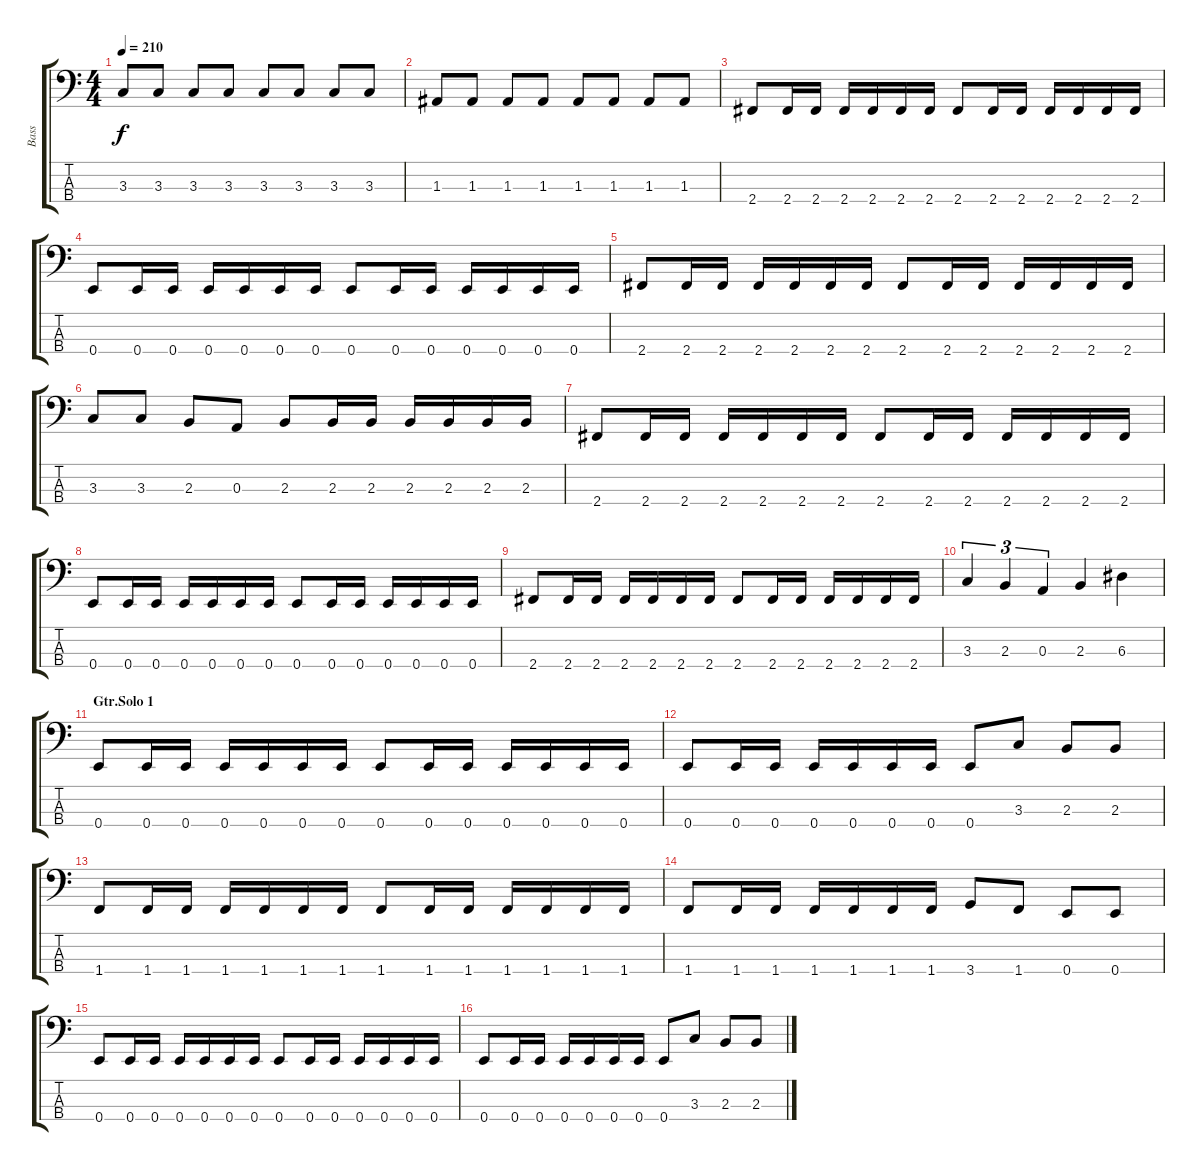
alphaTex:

\track ("Bass" "Bass") {instrument electricbasspick}
\staff {score tabs}
\tuning (G2 D2 A1 E1) {hide}
\ts (4 4)
\tempo 210
\clef f4
\ks c
3.3.8{dy f} 3.3.8 3.3.8 3.3.8 3.3.8 3.3.8 3.3.8 3.3.8 |
1.3.8 1.3.8 1.3.8 1.3.8 1.3.8 1.3.8 1.3.8 1.3.8 |
2.4.8 2.4.16 2.4.16 2.4.16 2.4.16 2.4.16 2.4.16 2.4.8 2.4.16 2.4.16 2.4.16 2.4.16 2.4.16 2.4.16 |
0.4.8 0.4.16 0.4.16 0.4.16 0.4.16 0.4.16 0.4.16 0.4.8 0.4.16 0.4.16 0.4.16 0.4.16 0.4.16 0.4.16 |
2.4.8 2.4.16 2.4.16 2.4.16 2.4.16 2.4.16 2.4.16 2.4.8 2.4.16 2.4.16 2.4.16 2.4.16 2.4.16 2.4.16 |
3.3.8 3.3.8 2.3.8 0.3.8 2.3.8 2.3.16 2.3.16 2.3.16 2.3.16 2.3.16 2.3.16 |
2.4.8 2.4.16 2.4.16 2.4.16 2.4.16 2.4.16 2.4.16 2.4.8 2.4.16 2.4.16 2.4.16 2.4.16 2.4.16 2.4.16 |
0.4.8 0.4.16 0.4.16 0.4.16 0.4.16 0.4.16 0.4.16 0.4.8 0.4.16 0.4.16 0.4.16 0.4.16 0.4.16 0.4.16 |
2.4.8 2.4.16 2.4.16 2.4.16 2.4.16 2.4.16 2.4.16 2.4.8 2.4.16 2.4.16 2.4.16 2.4.16 2.4.16 2.4.16 |
3.3.4{tu (3 2)} 2.3.4{tu (3 2)} 0.3.4{tu (3 2)} 2.3.4 6.3.4 |
\section ("" "Gtr.Solo 1")
0.4.8 0.4.16 0.4.16 0.4.16 0.4.16 0.4.16 0.4.16 0.4.8 0.4.16 0.4.16 0.4.16 0.4.16 0.4.16 0.4.16 |
0.4.8 0.4.16 0.4.16 0.4.16 0.4.16 0.4.16 0.4.16 0.4.8 3.3.8 2.3.8 2.3.8 |
1.4.8 1.4.16 1.4.16 1.4.16 1.4.16 1.4.16 1.4.16 1.4.8 1.4.16 1.4.16 1.4.16 1.4.16 1.4.16 1.4.16 |
1.4.8 1.4.16 1.4.16 1.4.16 1.4.16 1.4.16 1.4.16 3.4.8 1.4.8 0.4.8 0.4.8 |
0.4.8 0.4.16 0.4.16 0.4.16 0.4.16 0.4.16 0.4.16 0.4.8 0.4.16 0.4.16 0.4.16 0.4.16 0.4.16 0.4.16 |
0.4.8 0.4.16 0.4.16 0.4.16 0.4.16 0.4.16 0.4.16 0.4.8 3.3.8 2.3.8 2.3.8
